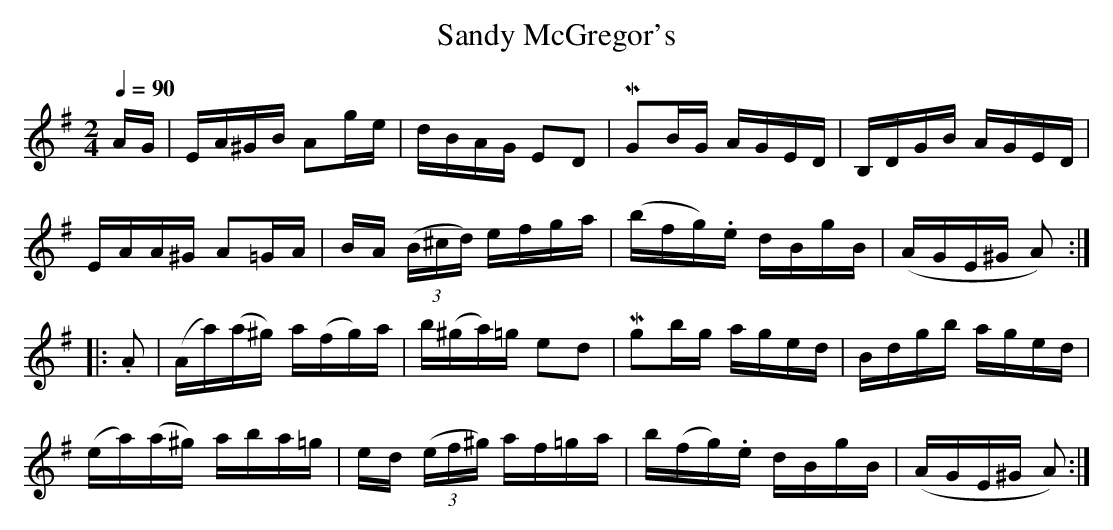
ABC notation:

X:1
T:Sandy McGregor's
M:2/4
L:1/16
Q:1/4=90
K:Ador
AG|EA^GB A2ge|dBAG E2D2|MG2BG AGED|B,DGB AGED|
EAA^G A2=GA|BA (3(B^cd) efga|(bfg).e dBgB|(AGE^G A2):|
|:.A2|(Aa)(a^g) a(fg)a|b(^ga)=g e2d2|Mg2bg aged|Bdgb aged|
(ea)(a^g) aba=g|ed (3(ef^g) af=ga|b(fg).e dBgB|(AGE^G A2):|
